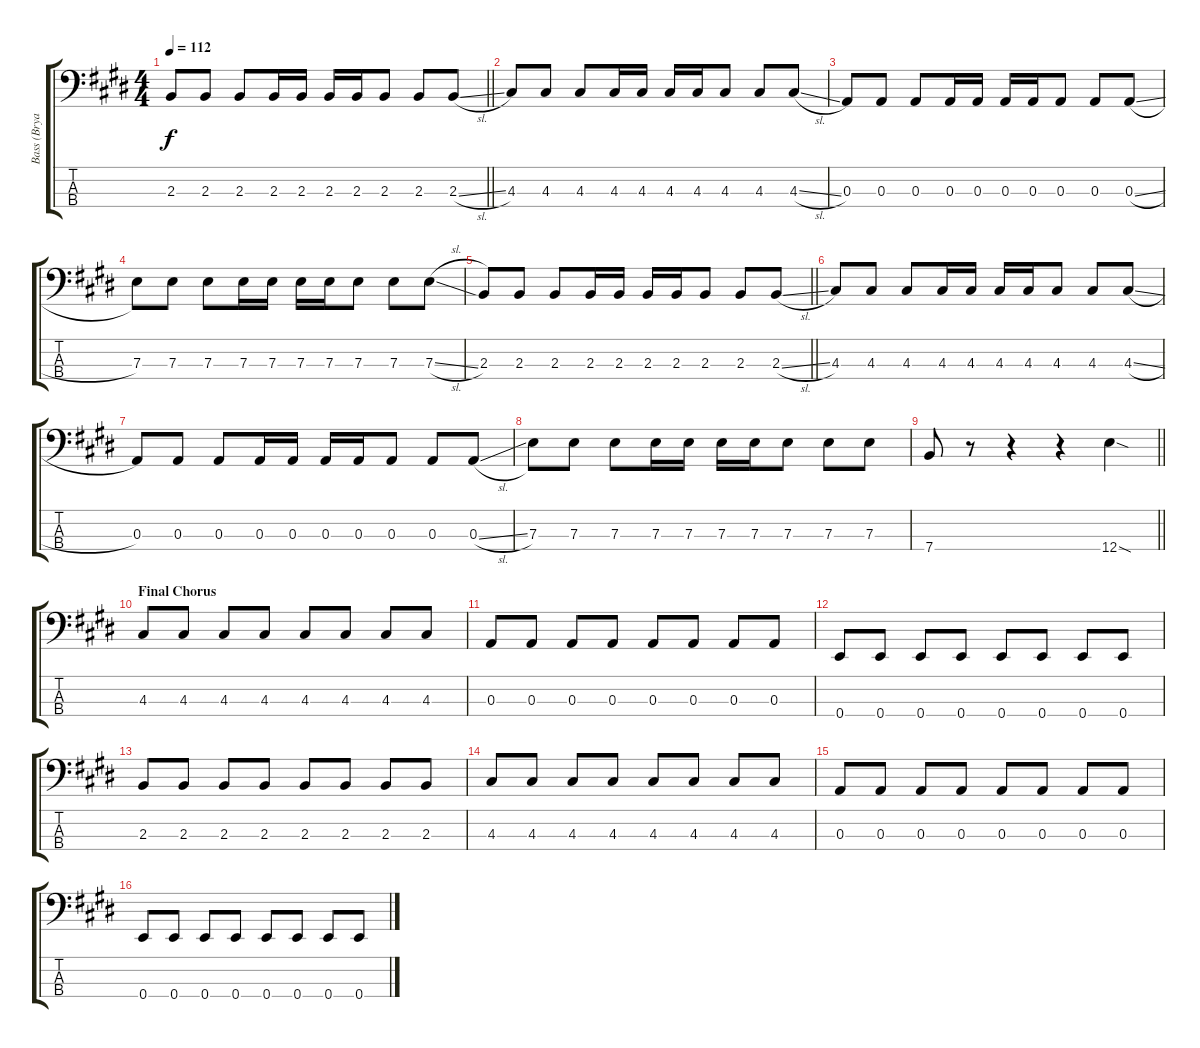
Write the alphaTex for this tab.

\track ("Bass (Bryan)" "Bass (Brya") {instrument electricbasspick}
\staff {score tabs}
\tuning (G2 D2 A1 E1) {hide}
\ts (4 4)
\tempo 112
\clef f4
\barLineRight lightlight
\ks e
2.3.8{dy f} 2.3.8 2.3.8 2.3.16 2.3.16 2.3.16 2.3.16 2.3.8 2.3.8 2.3{sl}.8 |
4.3.8 4.3.8 4.3.8 4.3.16 4.3.16 4.3.16 4.3.16 4.3.8 4.3.8 4.3{sl}.8 |
0.3.8 0.3.8 0.3.8 0.3.16 0.3.16 0.3.16 0.3.16 0.3.8 0.3.8 0.3{sl}.8 |
7.3.8 7.3.8 7.3.8 7.3.16 7.3.16 7.3.16 7.3.16 7.3.8 7.3.8 7.3{sl}.8 |
\barLineRight lightlight
2.3.8 2.3.8 2.3.8 2.3.16 2.3.16 2.3.16 2.3.16 2.3.8 2.3.8 2.3{sl}.8 |
4.3.8 4.3.8 4.3.8 4.3.16 4.3.16 4.3.16 4.3.16 4.3.8 4.3.8 4.3{sl}.8 |
0.3.8 0.3.8 0.3.8 0.3.16 0.3.16 0.3.16 0.3.16 0.3.8 0.3.8 0.3{sl}.8 |
7.3.8 7.3.8 7.3.8 7.3.16 7.3.16 7.3.16 7.3.16 7.3.8 7.3.8 7.3.8 |
\barLineRight lightlight
7.4.8 r.8 r.4 r.4 12.4{sod}.4 |
\section ("" "Final Chorus")
4.3.8 4.3.8 4.3.8 4.3.8 4.3.8 4.3.8 4.3.8 4.3.8 |
0.3.8 0.3.8 0.3.8 0.3.8 0.3.8 0.3.8 0.3.8 0.3.8 |
0.4.8 0.4.8 0.4.8 0.4.8 0.4.8 0.4.8 0.4.8 0.4.8 |
2.3.8 2.3.8 2.3.8 2.3.8 2.3.8 2.3.8 2.3.8 2.3.8 |
4.3.8 4.3.8 4.3.8 4.3.8 4.3.8 4.3.8 4.3.8 4.3.8 |
0.3.8 0.3.8 0.3.8 0.3.8 0.3.8 0.3.8 0.3.8 0.3.8 |
0.4.8 0.4.8 0.4.8 0.4.8 0.4.8 0.4.8 0.4.8 0.4.8
